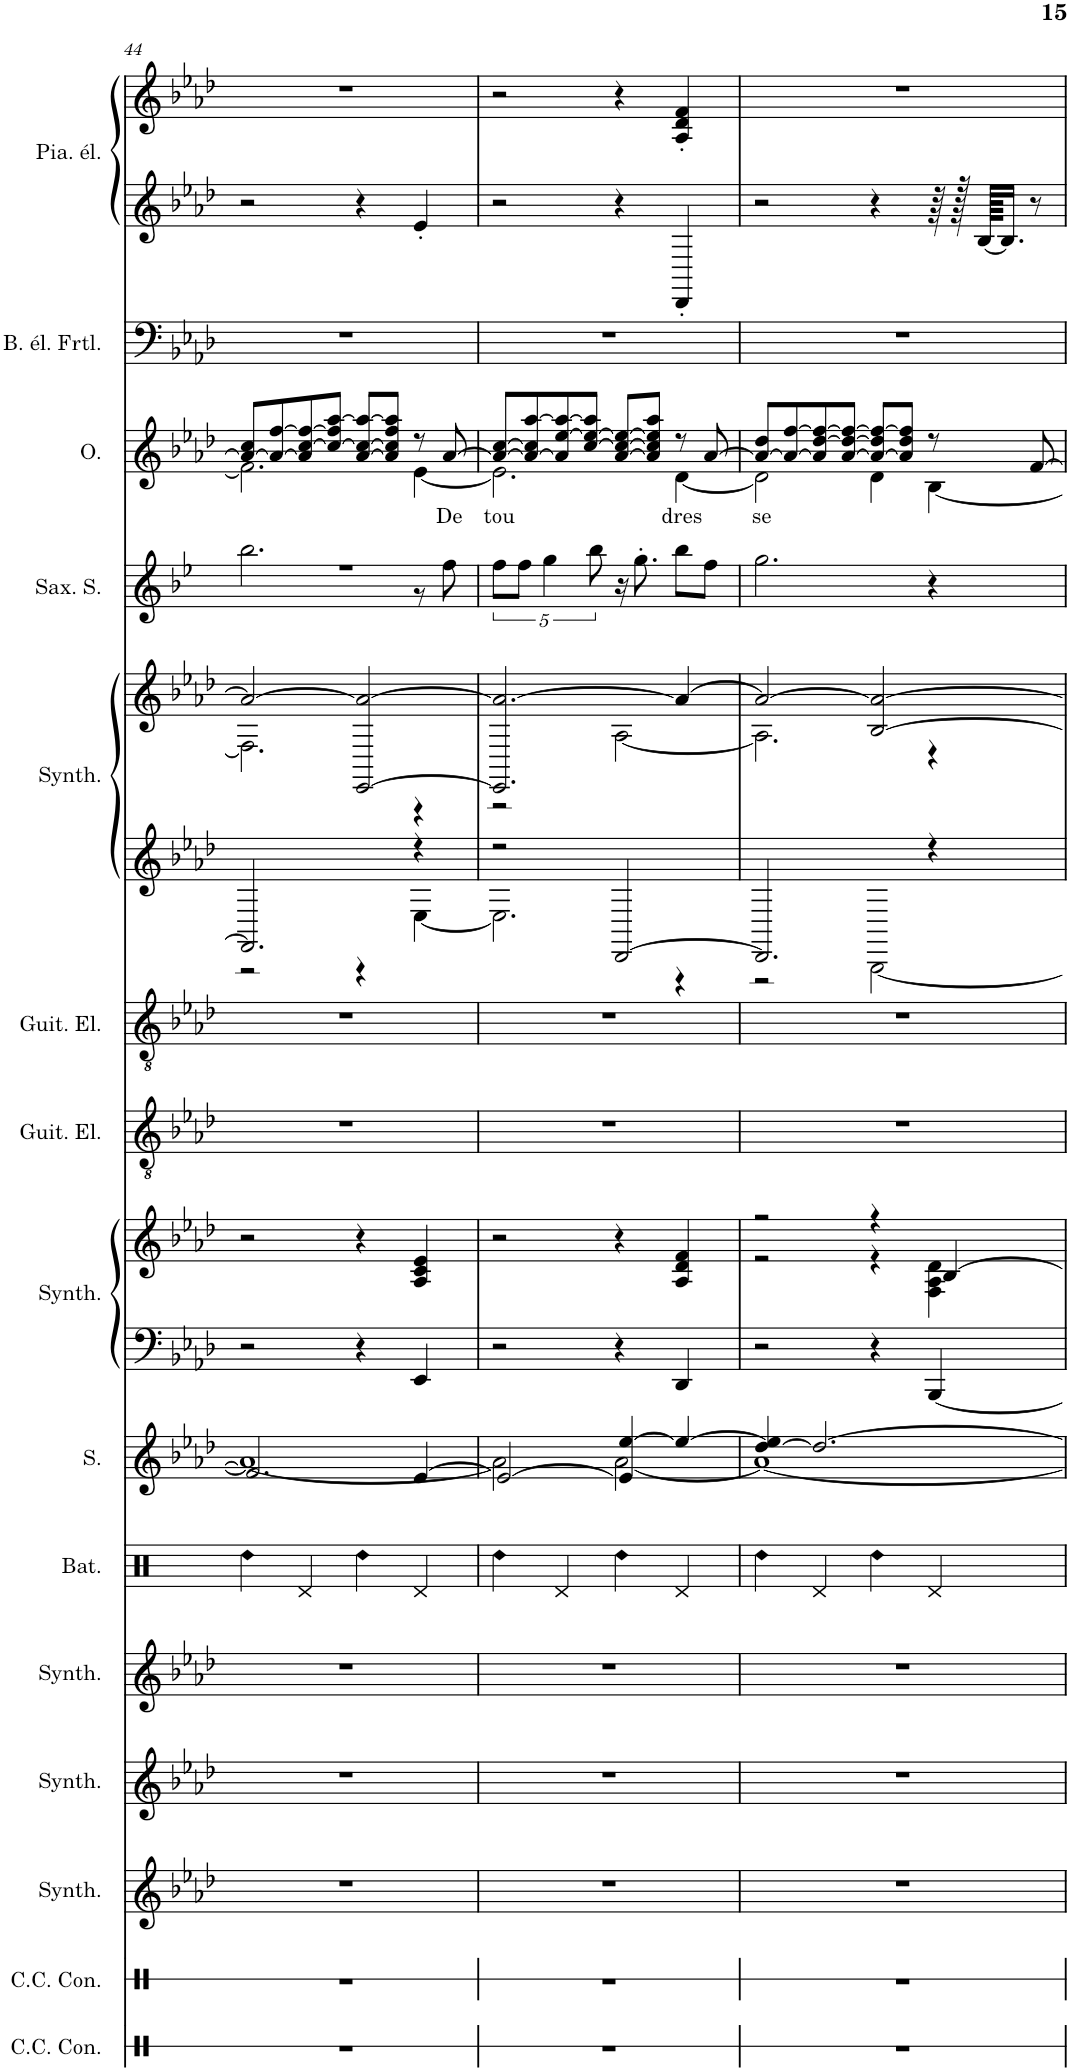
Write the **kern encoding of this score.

**kern	**kern	**kern	**kern	**kern	**kern	**kern	**kern	**kern	**kern	**kern	**kern	**kern	**kern	**kern	**text	**kern	**kern	**kern
*part15	*part14	*part13	*part12	*part11	*part10	*part9	*part8	*part8	*part7	*part6	*part5	*part5	*part4	*part3	*part3	*part2	*part1	*part1
*staff18	*staff17	*staff16	*staff15	*staff14	*staff13	*staff12	*staff11	*staff10	*staff9	*staff8	*staff7	*staff6	*staff5	*staff4	*staff4	*staff3	*staff2	*staff1
*I"Caisse claire de concert	*I"Caisse claire de concert	*I"Synthétiseur Pad	*I"Synthétiseur de dents de scie	*I"Synthétiseur d'effets	*I"Batterie	*I"Soprano	*I"Synthétiseur Pad	*	*I"Guitare électrique	*I"Guitare électrique	*I"Synthétiseur d'instruments à cordes	*	*I"Saxophone Soprano	*I"Oud	*	*I"Basse électrique fretless	*I"Piano électrique	*
*I'C.C. Con.	*I'C.C. Con.	*I'Synth.	*I'Synth.	*I'Synth.	*I'Bat.	*I'S.	*I'Synth.	*	*I'Guit. El.	*I'Guit. El.	*I'Synth.	*	*I'Sax. S.	*I'O.	*	*I'B. él. Frtl.	*I'Pia. él.	*
!!LO:PB:g=z
*clefX	*clefX	*clefG2	*clefG2	*clefG2	*clefX	*clefG2	*clefF4	*clefG2	*clefGv2	*clefGv2	*clefG2	*clefG2	*clefG2	*clefG2	*	*clefF4	*clefG2	*clefG2
*	*	*	*	*	*	*	*	*	*	*	*	*	*Trd1c2	*Trd7c12	*	*Trd7c12	*	*
*k[b-e-a-d-]	*k[b-e-a-d-]	*k[b-e-a-d-]	*k[b-e-a-d-]	*k[b-e-a-d-]	*k[]	*k[b-e-a-d-]	*k[b-e-a-d-]	*k[b-e-a-d-]	*k[b-e-a-d-]	*k[b-e-a-d-]	*k[b-e-a-d-]	*k[b-e-a-d-]	*k[b-e-]	*k[b-e-a-d-]	*	*k[b-e-a-d-]	*k[b-e-a-d-]	*k[b-e-a-d-]
*M4/4	*M4/4	*M4/4	*M4/4	*M4/4	*M4/4	*M4/4	*M4/4	*M4/4	*M4/4	*M4/4	*M4/4	*M4/4	*M4/4	*M4/4	*	*M4/4	*M4/4	*M4/4
=44	=44	=44	=44	=44	=44	=44	=44	=44	=44	=44	=44	=44	=44	=44	=44	=44	=44	=44
!	!	!	!	!	!LO:N:head=diamond	!	!	!	!	!	!	!	!	!	!	!	!	!
*	*	*	*	*	*	*^	*	*	*	*	*^	*^	*^	*^	*	*	*	*
1r	1r	1r	1r	1r	4Rdd\	2.f/]	1a-_	2r	2r	1r	1r	2.FF/]	2r	2a-/_	2.F\]	1r	2.bb-\	8a-/_ 8cc/L	2.f\]	.	1r	2r	1r
.	.	.	.	.	.	.	.	.	.	.	.	.	.	.	.	.	.	8a-/_ [8ff/	.	.	.	.	.
.	.	.	.	.	4Rd/	.	.	.	.	.	.	.	.	.	.	.	.	8a-/] [8cc/ 8ff/_	.	.	.	.	.
.	.	.	.	.	.	.	.	.	.	.	.	.	.	.	.	.	.	8cc/_ 8ff/] [8aa-/J	.	.	.	.	.
!	!	!	!	!	!LO:N:head=diamond	!	!	!	!	!	!	!	!	!	!	!	!	!	!	!	!	!	!
.	.	.	.	.	4Rdd\	.	.	4r	4r	.	.	.	4r	[2EE-/ 2a-/_	.	.	.	[8a-/ 8cc/_ 8aa-/_L	.	.	.	4r	.
.	.	.	.	.	.	.	.	.	.	.	.	.	.	.	.	.	.	8a-/] 8cc/] 8ff/ 8aa-/]J	.	.	.	.	.
.	.	.	.	.	4Rd/	[4e-/	.	4EE-/	4A-/ 4c/ 4e-/	.	.	4r	[4E-\	.	4r	.	8r	8r	[4e-\	.	.	4e-'/	.
!	!	!	!	!	!	!	!	!	!	!	!	!	!	!	!	!	!	!	!	!LO:LY:b	!	!	!
.	.	.	.	.	.	.	.	.	.	.	.	.	.	.	.	.	8ff\	[8a-/	.	De	.	.	.
=45	=45	=45	=45	=45	=45	=45	=45	=45	=45	=45	=45	=45	=45	=45	=45	=45	=45	=45	=45	=45	=45	=45	=45
!	!	!	!	!	!LO:N:head=diamond	!	!	!	!	!	!	!	!	!	!	!	!	!	!	!LO:LY:b	!	!	!
*	*	*	*	*	*	*	*	*	*	*	*	*	*	*	*	*v	*v	*	*	*	*	*	*
1r	1r	1r	1r	1r	4Rdd\	2e-/_	2a-\]	2r	2r	1r	1r	2r	2.E-\]	2.EE-/] 2.a-/_	2r	10ff\L	8a-/_ [8cc/L	2.e-\]	tou	1r	2r	2r
.	.	.	.	.	.	.	.	.	.	.	.	.	.	.	.	10ff\J	.	.	.	.	.	.
.	.	.	.	.	.	.	.	.	.	.	.	.	.	.	.	.	8a-/_ 8cc/] [8aa-/	.	.	.	.	.
.	.	.	.	.	.	.	.	.	.	.	.	.	.	.	.	5gg\	.	.	.	.	.	.
.	.	.	.	.	4Rd/	.	.	.	.	.	.	.	.	.	.	.	8a-/] [8ee-/ 8aa-/_	.	.	.	.	.
.	.	.	.	.	.	.	.	.	.	.	.	.	.	.	.	.	[8cc/ 8ee-/_ 8aa-/]J	.	.	.	.	.
.	.	.	.	.	.	.	.	.	.	.	.	.	.	.	.	10bb-\	.	.	.	.	.	.
!	!	!	!	!	!LO:N:head=diamond	!	!	!	!	!	!	!	!	!	!	!	!	!	!	!	!	!
.	.	.	.	.	4Rdd\	4e-/] [4ee-/	[2a-\	4r	4r	.	.	[2DD-/	.	.	[2A-\	16r	[8a-/ 8cc/_ 8ee-/_L	.	.	.	4r	4r
.	.	.	.	.	.	.	.	.	.	.	.	.	.	.	.	8.gg'\	.	.	.	.	.	.
.	.	.	.	.	.	.	.	.	.	.	.	.	.	.	.	.	8a-/] 8cc/] 8ee-/] 8aa-/J	.	.	.	.	.
!	!	!	!	!	!	!	!	!	!	!	!	!	!	!	!	!	!	!	!LO:LY:b	!	!	!
.	.	.	.	.	4Rd/	4ee-/_	.	4DD-/	4A-/ 4d-/ 4f/	.	.	.	4r	4a-/_	.	8bb-\L	8r	[4d-\	dres	.	4DD-'/	4A-/' 4d-/' 4f/'
.	.	.	.	.	.	.	.	.	.	.	.	.	.	.	.	8ff\J	[8a-/	.	.	.	.	.
=46	=46	=46	=46	=46	=46	=46	=46	=46	=46	=46	=46	=46	=46	=46	=46	=46	=46	=46	=46	=46	=46	=46
!	!	!	!	!	!LO:N:head=diamond	!	!	!	!	!	!	!	!	!	!	!	!	!	!LO:LY:b	!	!	!
*	*	*	*	*	*	*	*	*	*^	*	*	*	*	*	*	*	*	*	*	*	*	*
1r	1r	1r	1r	1r	4Rdd\	[4dd-/ 4ee-/]	1a-_	2r	2r	2r	1r	1r	2.DD-/]	2r	2a-/_	2.A-\]	2.gg\	8a-/_ 8dd-/L	2d-\]	se	1r	2r	1r
.	.	.	.	.	.	.	.	.	.	.	.	.	.	.	.	.	.	8a-/_ [8ff/	.	.	.	.	.
.	.	.	.	.	4Rd/	2.dd-/_	.	.	.	.	.	.	.	.	.	.	.	8a-/] [8dd-/ 8ff/_	.	.	.	.	.
.	.	.	.	.	.	.	.	.	.	.	.	.	.	.	.	.	.	[8a-/ 8dd-/_ 8ff/_J	.	.	.	.	.
!	!	!	!	!	!LO:N:head=diamond	!	!	!	!	!	!	!	!	!	!	!	!	!	!	!	!	!	!
.	.	.	.	.	4Rdd\	.	.	4r	4r	4r	.	.	.	[2BBB-\	[2B-/ 2a-/_	.	.	8a-/_ 8dd-/] 8ff/_L	4d-\	.	.	4r	.
.	.	.	.	.	.	.	.	.	.	.	.	.	.	.	.	.	.	8a-/] 8dd-/ 8ff/]J	.	.	.	.	.
.	.	.	.	.	4Rd/	.	.	[4BBB-/	[4B-/	4F\ 4A-\ 4d-\	.	.	4r	.	.	4r	4r	8r	[4B-\	.	.	64r	.
.	.	.	.	.	.	.	.	.	.	.	.	.	.	.	.	.	.	.	.	.	.	128r	.
.	.	.	.	.	.	.	.	.	.	.	.	.	.	.	.	.	.	.	.	.	.	[128B-/KKKLL	.
.	.	.	.	.	.	.	.	.	.	.	.	.	.	.	.	.	.	.	.	.	.	16.B-/JJ]	.
.	.	.	.	.	.	.	.	.	.	.	.	.	.	.	.	.	.	[8f/	.	.	.	8r	.
*	*	*	*	*	*	*	*	*	*	*	*	*	*v	*v	*	*	*	*v	*v	*	*	*	*
*	*	*	*	*	*	*v	*v	*	*v	*v	*	*	*	*v	*v	*	*	*	*	*	*
=	=	=	=	=	=	=	=	=	=	=	=	=	=	=	=	=	=	=
*-	*-	*-	*-	*-	*-	*-	*-	*-	*-	*-	*-	*-	*-	*-	*-	*-	*-	*-
